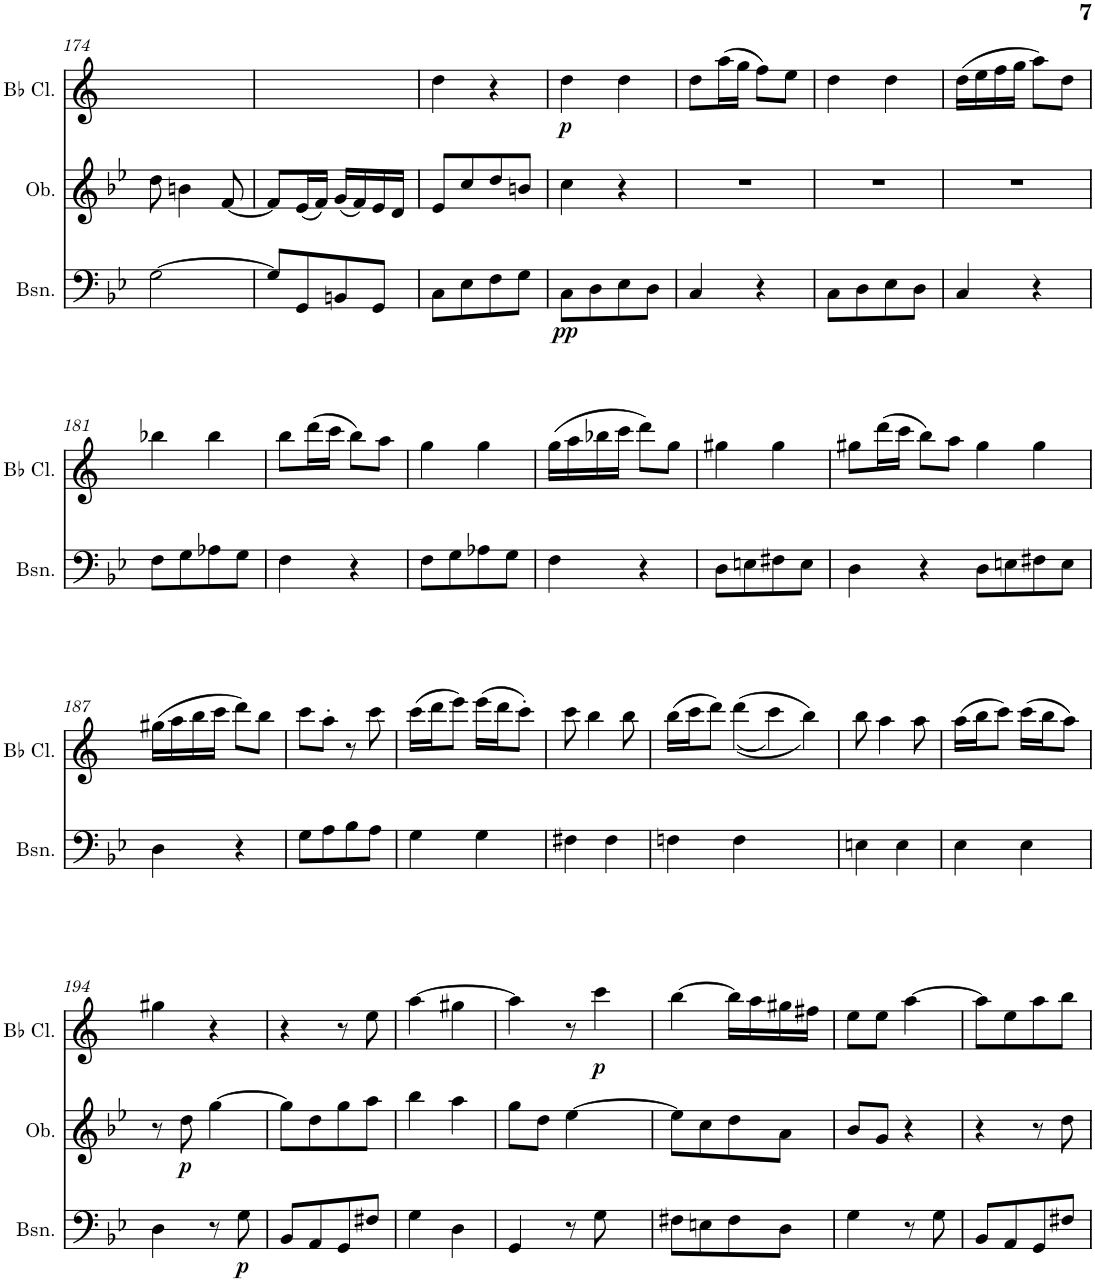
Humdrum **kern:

**kern	**dynam	**kern	**dynam	**kern	**dynam
*part3	*part3	*part2	*part2	*part1	*part1
*staff3	*staff3	*staff2	*staff2	*staff1	*staff1
*I"Bassoon	*	*I"Oboe	*	*I"Bb Clarinet	*
*I'Bsn.	*	*I'Ob.	*	*I'Bb Cl.	*
!!LO:PB:g=z
*clefF4	*	*clefG2	*	*clefG2	*
*	*	*	*	*Trd1c2	*
*k[b-e-]	*	*k[b-e-]	*	*k[]	*
*M2/4	*	*M2/4	*	*M2/4	*
=174	=174	=174	=174	=174	=174
[>2G\	.	8dd\	.	2ryy	.
.	.	4bn\	.	.	.
.	.	[<8f/	.	.	.
=175	=175	=175	=175	=175	=175
8G/L]	.	8f/L]	.	2ryy	.
8GG/	.	(<16e-/L	.	.	.
.	.	16f/JJ)	.	.	.
8BBn/	.	(<16g/LL	.	.	.
.	.	16f/)	.	.	.
8GG/J	.	16e-/	.	.	.
.	.	16d/JJ	.	.	.
=176	=176	=176	=176	=176	=176
8C\L	.	8e-/L	.	4dd\	.
8E-\	.	8cc/	.	.	.
8F\	.	8dd/	.	4r	.
8G\J	.	8bn/J	.	.	.
=177	=177	=177	=177	=177	=177
!	!LO:DY:b	!	!	!	!LO:DY:b
8C\L	pp	4cc\	.	4dd\	p
8D\	.	.	.	.	.
8E-\	.	4r	.	4dd\	.
8D\J	.	.	.	.	.
=178	=178	=178	=178	=178	=178
4C/	.	2r	.	8dd\L	.
.	.	.	.	(>16aa\L	.
.	.	.	.	16gg\JJ	.
4r	.	.	.	8ff\L)	.
.	.	.	.	8ee\J	.
=179	=179	=179	=179	=179	=179
8C\L	.	2r	.	4dd\	.
8D\	.	.	.	.	.
8E-\	.	.	.	4dd\	.
8D\J	.	.	.	.	.
=180	=180	=180	=180	=180	=180
4C/	.	2r	.	(>16dd\LL	.
.	.	.	.	16ee\	.
.	.	.	.	16ff\	.
.	.	.	.	16gg\JJ	.
4r	.	.	.	8aa\L)	.
.	.	.	.	8dd\J	.
!!LO:LB:g=z
=181	=181	=181	=181	=181	=181
8F\L	.	2r	.	4bb-X\	.
8G\	.	.	.	.	.
8A-X\	.	.	.	4bb-\	.
8G\J	.	.	.	.	.
=182	=182	=182	=182	=182	=182
4F\	.	2r	.	8bb\L	.
.	.	.	.	(>16ddd\L	.
.	.	.	.	16ccc\JJ	.
4r	.	.	.	8bb\L)	.
.	.	.	.	8aa\J	.
=183	=183	=183	=183	=183	=183
8F\L	.	2r	.	4gg\	.
8G\	.	.	.	.	.
8A-X\	.	.	.	4gg\	.
8G\J	.	.	.	.	.
=184	=184	=184	=184	=184	=184
4F\	.	2r	.	(>16gg\LL	.
.	.	.	.	16aa\	.
.	.	.	.	16bb-X\	.
.	.	.	.	16ccc\JJ	.
4r	.	.	.	8ddd\L)	.
.	.	.	.	8gg\J	.
=185	=185	=185	=185	=185	=185
8D\L	.	2r	.	4gg#X\	.
8En\	.	.	.	.	.
8F#X\	.	.	.	4gg#\	.
8E\J	.	.	.	.	.
=186	=186	=186	=186	=186	=186
*	*	*^	*	*	*
4D\	.	2r	2r	.	8gg#X\L	.
.	.	.	.	.	(>16ddd\L	.
.	.	.	.	.	16ccc\JJ	.
4r	.	.	.	.	8bb\L)	.
.	.	.	.	.	8aa\J	.
8D\L	.	2ryy	2ryy	.	4gg#\	.
8En\	.	.	.	.	.	.
8F#X\	.	.	.	.	4gg#\	.
8E\J	.	.	.	.	.	.
*	*	*v	*v	*	*	*
!!LO:LB:g=z
=187	=187	=187	=187	=187	=187
4D\	.	2r	.	(>16gg#X\LL	.
.	.	.	.	16aa\	.
.	.	.	.	16bb\	.
.	.	.	.	16ccc\JJ	.
4r	.	.	.	8ddd\L)	.
.	.	.	.	8bb\J	.
1ryy	.	2r	.	1ryy	.
.	.	2r	.	.	.
=188	=188	=188	=188	=188	=188
8G\L	.	2r	.	8ccc\L	.
8A\	.	.	.	8aa'\J	.
8B-\	.	.	.	8r	.
8A\J	.	.	.	8ccc\	.
=189	=189	=189	=189	=189	=189
4G\	.	2r	.	(>16ccc\LL	.
.	.	.	.	16ddd\J	.
.	.	.	.	8eee\J)	.
4G\	.	.	.	(>16eee\LL	.
.	.	.	.	16ddd\J	.
.	.	.	.	8ccc'\J)	.
=190	=190	=190	=190	=190	=190
4F#X\	.	2r	.	8ccc\	.
.	.	.	.	4bb\	.
4F#\	.	.	.	.	.
.	.	.	.	8bb\	.
=191	=191	=191	=191	=191	=191
4Fn\	.	2r	.	(>16bb\LL	.
.	.	.	.	16ccc\J	.
.	.	.	.	8ddd\J)	.
4F\	.	.	.	(<(<(>4ddd\	.
2ryy	.	2ryy	.	4ccc\)	.
.	.	.	.	4bb\))	.
=192	=192	=192	=192	=192	=192
4En\	.	2r	.	8bb\	.
.	.	.	.	4aa\	.
4E\	.	.	.	.	.
.	.	.	.	8aa\	.
=193	=193	=193	=193	=193	=193
4E-\	.	2r	.	(>16aa\LL	.
.	.	.	.	16bb\J	.
.	.	.	.	8ccc\J)	.
4E-\	.	.	.	(>16ccc\LL	.
.	.	.	.	16bb\J	.
.	.	.	.	8aa\J)	.
!!LO:LB:g=z
=194	=194	=194	=194	=194	=194
4D\	.	8r	.	4gg#X\	.
!	!	!	!LO:DY:b	!	!
.	.	8dd\	p	.	.
8r	.	[>4gg\	.	4r	.
!	!LO:DY:b	!	!	!	!
8G\	p	.	.	.	.
=195	=195	=195	=195	=195	=195
8BB-/L	.	8gg\L]	.	4r	.
8AA/	.	8dd\	.	.	.
8GG/	.	8gg\	.	8r	.
8F#X/J	.	8aa\J	.	8ee\	.
=196	=196	=196	=196	=196	=196
4G\	.	4bb-\	.	[>4aa\	.
4D\	.	4aa\	.	4gg#X\	.
=197	=197	=197	=197	=197	=197
4GG/	.	8gg\L	.	4aa\]	.
.	.	8dd\J	.	.	.
8r	.	[>4ee-\	.	8r	.
!	!	!	!	!	!LO:DY:b
8G\	.	.	.	[8ccc\	p
8ryy	.	8ryy	.	8ryy	.
=198	=198	=198	=198	=198	=198
8F#X\L	.	8ee-\L]	.	[>4bb\	.
8En\	.	8cc\	.	.	.
8F#\	.	8dd\	.	8ccc\]	.
8D\J	.	8a\J	.	16bb\LL]	.
.	.	.	.	16aa\	.
8ryy	.	8ryy	.	16gg#X\	.
.	.	.	.	16ff#X\JJ	.
=199	=199	=199	=199	=199	=199
4G\	.	8b-/L	.	8ee\L	.
.	.	8g/J	.	8ee\J	.
8r	.	4r	.	[>4aa\	.
8G\	.	.	.	.	.
=200	=200	=200	=200	=200	=200
8BB-/L	.	4r	.	8aa\L]	.
8AA/	.	.	.	8ee\	.
8GG/	.	8r	.	8aa\	.
8F#X/J	.	8dd\	.	8bb\J	.
=	=	=	=	=	=
*-	*-	*-	*-	*-	*-
